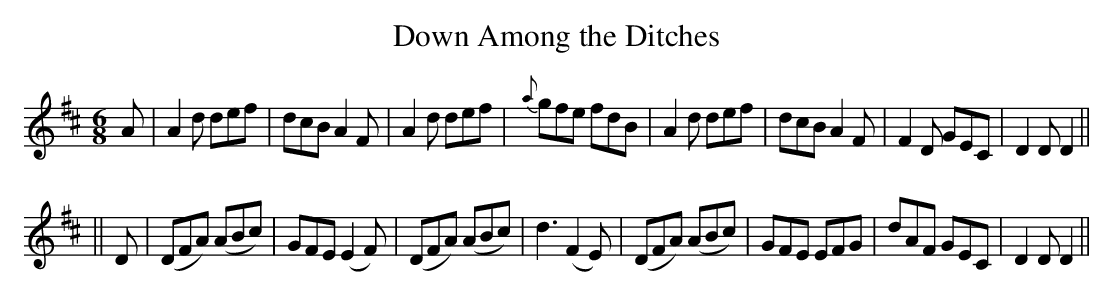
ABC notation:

X:1
T:Down Among the Ditches
M:6/8
L:1/8
K:D
A \
| A2d def | dcB A2F | A2d def | {a}gfe fdB \
| A2d def | dcB A2F | F2D GEC | D2D D2 ||
|| D \
| (DFA) (ABc) | GFE (E2F) | (DFA) (ABc) | d3 (F2E) \
| (DFA) (ABc) | GFE EFG | dAF GEC | D2D D2 ||
